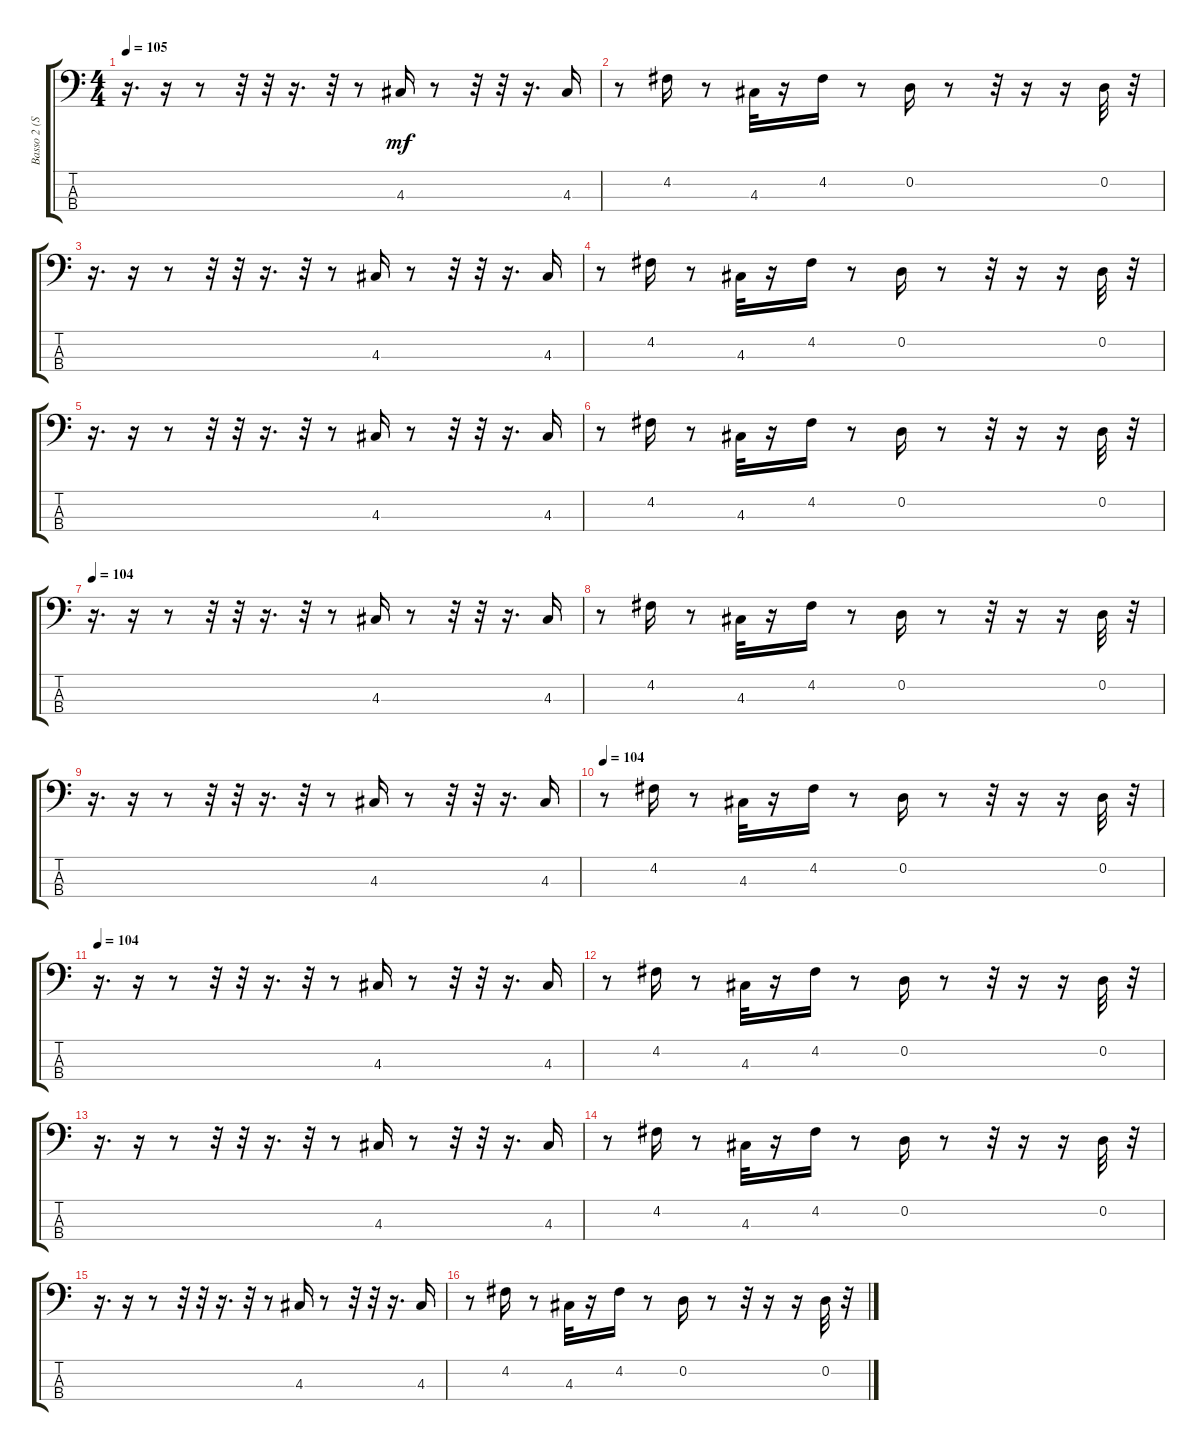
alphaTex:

\track ("Basso 2 (Staff 1)" "Basso 2 (S") {instrument acousticguitarsteel}
\staff {score tabs}
\tuning (G2 D2 A1 E1) {hide}
\ts (4 4)
\tempo 105
\clef f4
\ks c
r.16{d dy mf} r.16 r.8 r.32 r.32 r.16{d} r.32 r.8 4.3.16 r.8 r.32 r.32 r.16{d} 4.3.16 |
r.8 4.2.16 r.8 4.3.32 r.16 4.2.16 r.8 0.2.16 r.8 r.32 r.16 r.16 0.2.32 r.32 |
r.16{d} r.16 r.8 r.32 r.32 r.16{d} r.32 r.8 4.3.16 r.8 r.32 r.32 r.16{d} 4.3.16 |
r.8 4.2.16 r.8 4.3.32 r.16 4.2.16 r.8 0.2.16 r.8 r.32 r.16 r.16 0.2.32 r.32 |
r.16{d} r.16 r.8 r.32 r.32 r.16{d} r.32 r.8 4.3.16 r.8 r.32 r.32 r.16{d} 4.3.16 |
r.8 4.2.16 r.8 4.3.32 r.16 4.2.16 r.8 0.2.16 r.8 r.32 r.16 r.16 0.2.32 r.32 |
\tempo 104
r.16{d} r.16 r.8 r.32 r.32 r.16{d} r.32 r.8 4.3.16 r.8 r.32 r.32 r.16{d} 4.3.16 |
r.8 4.2.16 r.8 4.3.32 r.16 4.2.16 r.8 0.2.16 r.8 r.32 r.16 r.16 0.2.32 r.32 |
r.16{d} r.16 r.8 r.32 r.32 r.16{d} r.32 r.8 4.3.16 r.8 r.32 r.32 r.16{d} 4.3.16 |
\tempo 104
r.8 4.2.16 r.8 4.3.32 r.16 4.2.16 r.8 0.2.16 r.8 r.32 r.16 r.16 0.2.32 r.32 |
\tempo 104
r.16{d} r.16 r.8 r.32 r.32 r.16{d} r.32 r.8 4.3.16 r.8 r.32 r.32 r.16{d} 4.3.16 |
r.8 4.2.16 r.8 4.3.32 r.16 4.2.16 r.8 0.2.16 r.8 r.32 r.16 r.16 0.2.32 r.32 |
r.16{d} r.16 r.8 r.32 r.32 r.16{d} r.32 r.8 4.3.16 r.8 r.32 r.32 r.16{d} 4.3.16 |
r.8 4.2.16 r.8 4.3.32 r.16 4.2.16 r.8 0.2.16 r.8 r.32 r.16 r.16 0.2.32 r.32 |
r.16{d} r.16 r.8 r.32 r.32 r.16{d} r.32 r.8 4.3.16 r.8 r.32 r.32 r.16{d} 4.3.16 |
r.8 4.2.16 r.8 4.3.32 r.16 4.2.16 r.8 0.2.16 r.8 r.32 r.16 r.16 0.2.32 r.32
